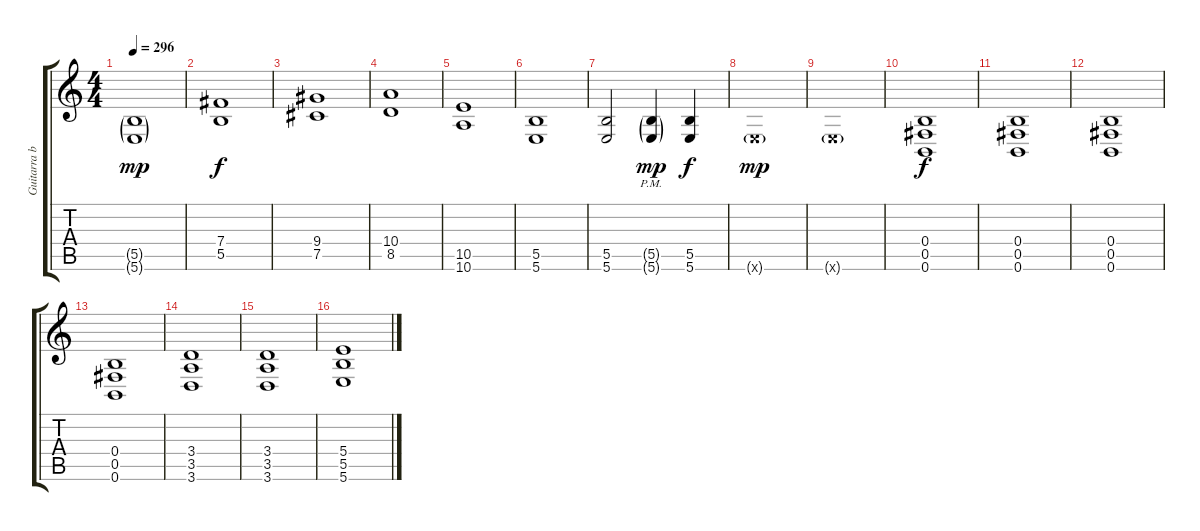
\track ("Guitarra base" "Guitarra b") {instrument distortionguitar}
\staff {score tabs}
\tuning (Db4 Ab3 E3 B2 Gb2 B1) {hide}
\ts (4 4)
\tempo 296
\clef g2
\ks c
(5.5{g} 5.6{g}).1{dy mp} |
(7.4 5.5).1{dy f} |
(9.4 7.5).1 |
(10.4 8.5).1 |
(10.5 10.6).1 |
(5.5 5.6).1 |
(5.5 5.6).2 (5.5{g pm} 5.6{g pm}).4{dy mp} (5.5 5.6).4{dy f} |
5.6{g x}.1{dy mp} |
5.6{g x}.1 |
(0.4 0.5 0.6).1{dy f} |
(0.4 0.5 0.6).1 |
(0.4 0.5 0.6).1 |
(0.4 0.5 0.6).1 |
(3.4 3.5 3.6).1 |
(3.4 3.5 3.6).1 |
(5.4 5.5 5.6).1
